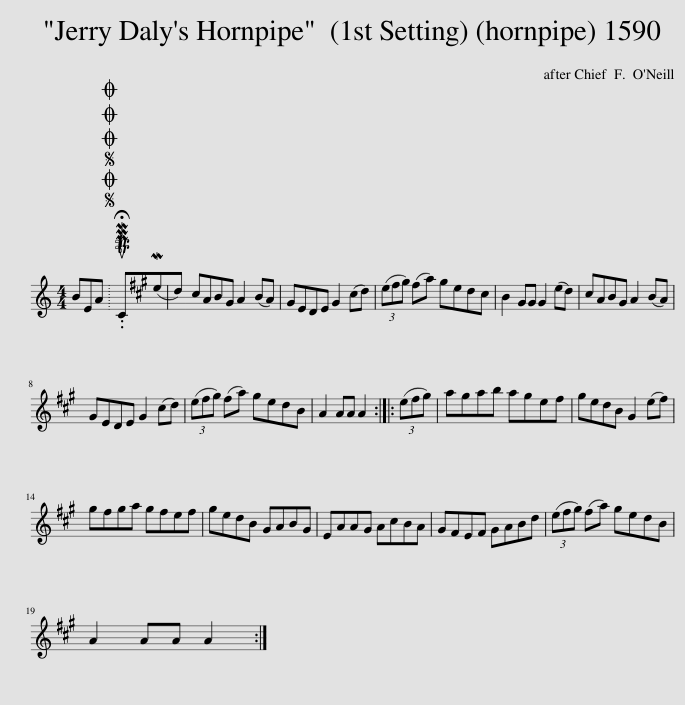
X:1
L:1/8
M:4/4
I:linebreak $
K:C
V:1 treble
V:1
 BEA |SOSOOO .!fermata!PMTuC(Med) | ^cAB^G A2 (BA) | ^GEDE G2 (^cd) | (3(e^f^g) (fa) ged^c | %5
 B2 ^GG G2 (ed) | ^cAB^G A2 (BA) |$ ^GEDE G2 (^cd) | (3(e^f^g) (fa) gedB | A2 AA A2 :: %10
 (3(e^f^g) | a^gab age^f | ^gedB ^G2 (e^f) |$ ^g^fga gfef | ^gedB ^GABG | %15
 EAA^G A^cBA | ^G^FEF GABd | (3(e^f^g) (fa) gedB |$ A2 AA A2 :| %19
